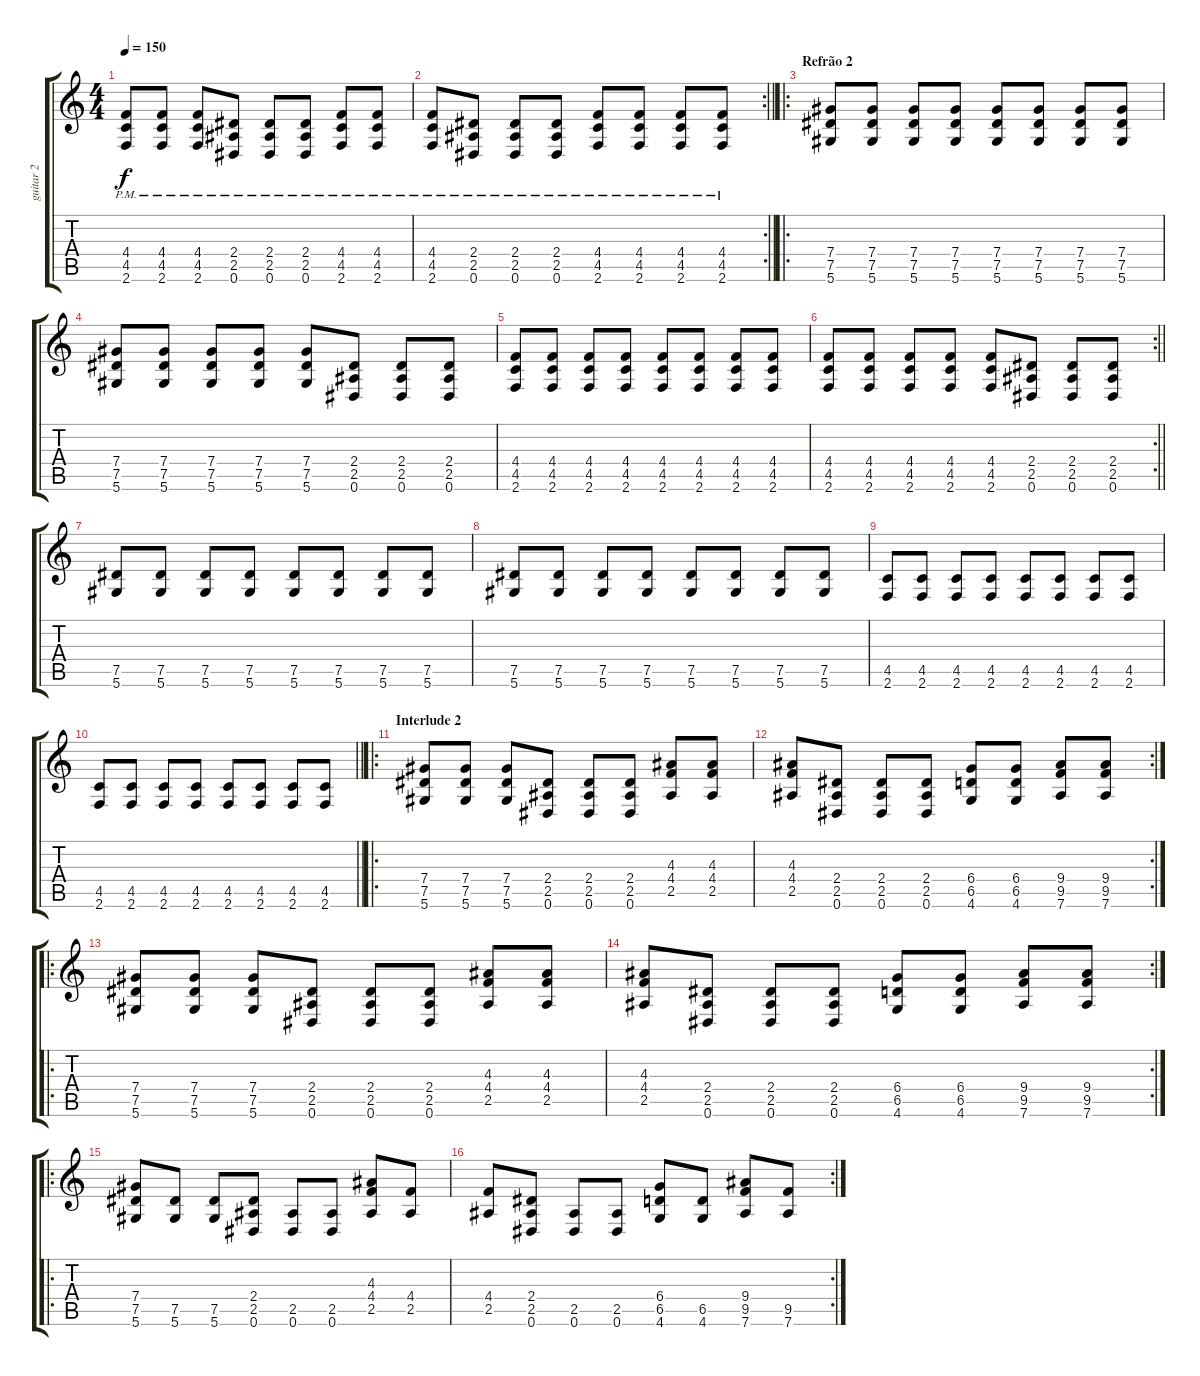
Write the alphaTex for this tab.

\track ("guitar 2" "guitar 2") {instrument overdrivenguitar}
\staff {score tabs}
\tuning (Eb4 Bb3 Gb3 Db3 Ab2 Eb2) {hide}
\ts (4 4)
\tempo 150
\clef g2
\ks c
(4.4{pm} 4.5{pm} 2.6{pm}).8{dy f} (4.4{pm} 4.5{pm} 2.6{pm}).8 (4.4{pm} 4.5{pm} 2.6{pm}).8 (2.4{pm} 2.5{pm} 0.6{pm}).8 (2.4{pm} 2.5{pm} 0.6{pm}).8 (2.4{pm} 2.5{pm} 0.6{pm}).8 (4.4{pm} 4.5{pm} 2.6{pm}).8 (4.4{pm} 4.5{pm} 2.6{pm}).8 |
\rc 2
\barLineRight lightlight
(4.4{pm} 4.5{pm} 2.6{pm}).8 (2.4{pm} 2.5{pm} 0.6{pm}).8 (2.4{pm} 2.5{pm} 0.6{pm}).8 (2.4{pm} 2.5{pm} 0.6{pm}).8 (4.4{pm} 4.5{pm} 2.6{pm}).8 (4.4{pm} 4.5{pm} 2.6{pm}).8 (4.4{pm} 4.5{pm} 2.6{pm}).8 (4.4{pm} 4.5{pm} 2.6{pm}).8 |
\ro
\section ("" "Refrão 2")
(7.4 7.5 5.6).8 (7.4 7.5 5.6).8 (7.4 7.5 5.6).8 (7.4 7.5 5.6).8 (7.4 7.5 5.6).8 (7.4 7.5 5.6).8 (7.4 7.5 5.6).8 (7.4 7.5 5.6).8 |
(7.4 7.5 5.6).8 (7.4 7.5 5.6).8 (7.4 7.5 5.6).8 (7.4 7.5 5.6).8 (7.4 7.5 5.6).8 (2.4 2.5 0.6).8 (2.4 2.5 0.6).8 (2.4 2.5 0.6).8 |
(4.4 4.5 2.6).8 (4.4 4.5 2.6).8 (4.4 4.5 2.6).8 (4.4 4.5 2.6).8 (4.4 4.5 2.6).8 (4.4 4.5 2.6).8 (4.4 4.5 2.6).8 (4.4 4.5 2.6).8 |
\rc 2
\barLineRight lightlight
(4.4 4.5 2.6).8 (4.4 4.5 2.6).8 (4.4 4.5 2.6).8 (4.4 4.5 2.6).8 (4.4 4.5 2.6).8 (2.4 2.5 0.6).8 (2.4 2.5 0.6).8 (2.4 2.5 0.6).8 |
(7.5 5.6).8 (7.5 5.6).8 (7.5 5.6).8 (7.5 5.6).8 (7.5 5.6).8 (7.5 5.6).8 (7.5 5.6).8 (7.5 5.6).8 |
(7.5 5.6).8 (7.5 5.6).8 (7.5 5.6).8 (7.5 5.6).8 (7.5 5.6).8 (7.5 5.6).8 (7.5 5.6).8 (7.5 5.6).8 |
(4.5 2.6).8 (4.5 2.6).8 (4.5 2.6).8 (4.5 2.6).8 (4.5 2.6).8 (4.5 2.6).8 (4.5 2.6).8 (4.5 2.6).8 |
\barLineRight lightlight
(4.5 2.6).8 (4.5 2.6).8 (4.5 2.6).8 (4.5 2.6).8 (4.5 2.6).8 (4.5 2.6).8 (4.5 2.6).8 (4.5 2.6).8 |
\ro
\section ("" "Interlude 2")
(7.4 7.5 5.6).8 (7.4 7.5 5.6).8 (7.4 7.5 5.6).8 (2.4 2.5 0.6).8 (2.4 2.5 0.6).8 (2.4 2.5 0.6).8 (4.3 4.4 2.5).8 (4.3 4.4 2.5).8 |
\rc 2
(4.3 4.4 2.5).8 (2.4 2.5 0.6).8 (2.4 2.5 0.6).8 (2.4 2.5 0.6).8 (6.4 6.5 4.6).8 (6.4 6.5 4.6).8 (9.4 9.5 7.6).8 (9.4 9.5 7.6).8 |
\ro
(7.4 7.5 5.6).8 (7.4 7.5 5.6).8 (7.4 7.5 5.6).8 (2.4 2.5 0.6).8 (2.4 2.5 0.6).8 (2.4 2.5 0.6).8 (4.3 4.4 2.5).8 (4.3 4.4 2.5).8 |
\rc 2
(4.3 4.4 2.5).8 (2.4 2.5 0.6).8 (2.4 2.5 0.6).8 (2.4 2.5 0.6).8 (6.4 6.5 4.6).8 (6.4 6.5 4.6).8 (9.4 9.5 7.6).8 (9.4 9.5 7.6).8 |
\ro
(7.4 7.5 5.6).8 (7.5 5.6).8 (7.5 5.6).8 (2.4 2.5 0.6).8 (2.5 0.6).8 (2.5 0.6).8 (4.3 4.4 2.5).8 (4.4 2.5).8 |
\rc 2
(4.4 2.5).8 (2.4 2.5 0.6).8 (2.5 0.6).8 (2.5 0.6).8 (6.4 6.5 4.6).8 (6.5 4.6).8 (9.4 9.5 7.6).8 (9.5 7.6).8
